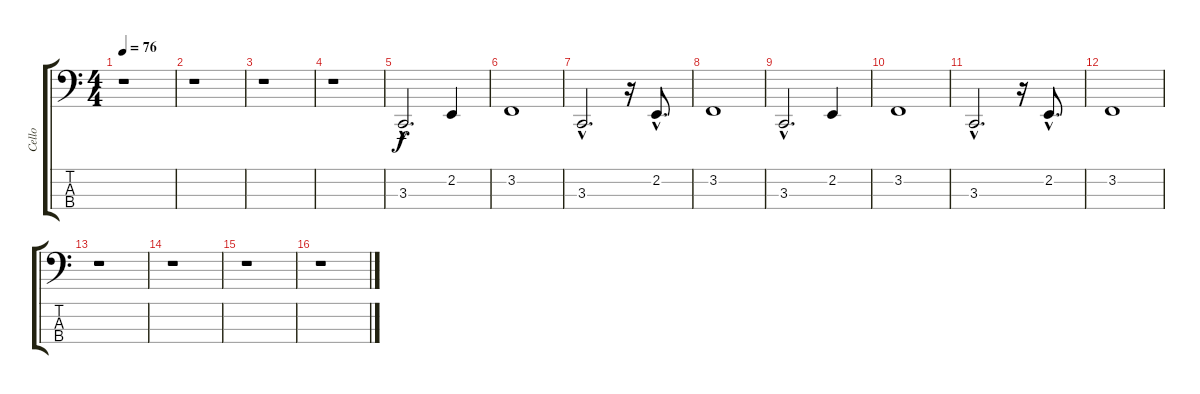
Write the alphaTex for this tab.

\track ("Cello" "Cello") {instrument cello}
\staff {score tabs}
\tuning (G2 D2 A1 E1) {hide}
\ts (4 4)
\tempo 76
\clef f4
\ks c
r.1{dy f} |
r.1 |
r.1 |
r.1 |
3.3{hac}.2{d} 2.2.4 |
3.2.1 |
3.3{hac}.2{d} r.16 2.2{hac}.8{d} |
3.2.1 |
3.3{hac}.2{d} 2.2.4 |
3.2.1 |
3.3{hac}.2{d} r.16 2.2{hac}.8{d} |
3.2.1 |
r.1 |
r.1 |
r.1 |
r.1
